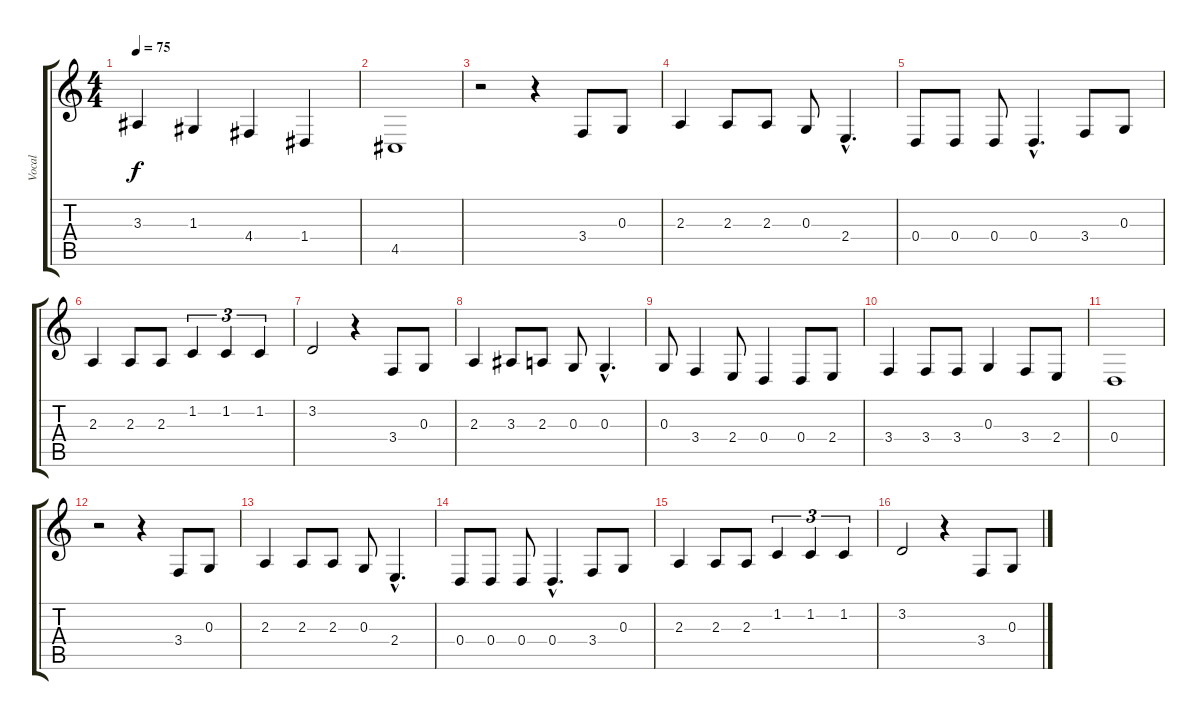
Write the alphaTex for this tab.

\track ("Vocal" "Vocal") {instrument honkytonkpiano}
\staff {score tabs}
\tuning (E4 B3 G3 D3 A2 E2) {hide}
\ts (4 4)
\tempo 75
\clef g2
\ks c
3.3.4{dy f} 1.3.4 4.4.4 1.4.4 |
4.5.1 |
r.2 r.4 3.4.8 0.3.8 |
2.3.4 2.3.8 2.3.8 0.3.8 2.4{hac}.4{d} |
0.4.8 0.4.8 0.4.8 0.4{hac}.4{d} 3.4.8 0.3.8 |
2.3.4 2.3.8 2.3.8 1.2.4{tu (3 2)} 1.2.4{tu (3 2)} 1.2.4{tu (3 2)} |
3.2.2 r.4 3.4.8 0.3.8 |
2.3.4 3.3.8 2.3.8 0.3.8 0.3{hac}.4{d} |
0.3.8 3.4.4 2.4.8 0.4.4 0.4.8 2.4.8 |
3.4.4 3.4.8 3.4.8 0.3.4 3.4.8 2.4.8 |
0.4.1 |
r.2 r.4 3.4.8 0.3.8 |
2.3.4 2.3.8 2.3.8 0.3.8 2.4{hac}.4{d} |
0.4.8 0.4.8 0.4.8 0.4{hac}.4{d} 3.4.8 0.3.8 |
2.3.4 2.3.8 2.3.8 1.2.4{tu (3 2)} 1.2.4{tu (3 2)} 1.2.4{tu (3 2)} |
3.2.2 r.4 3.4.8 0.3.8
